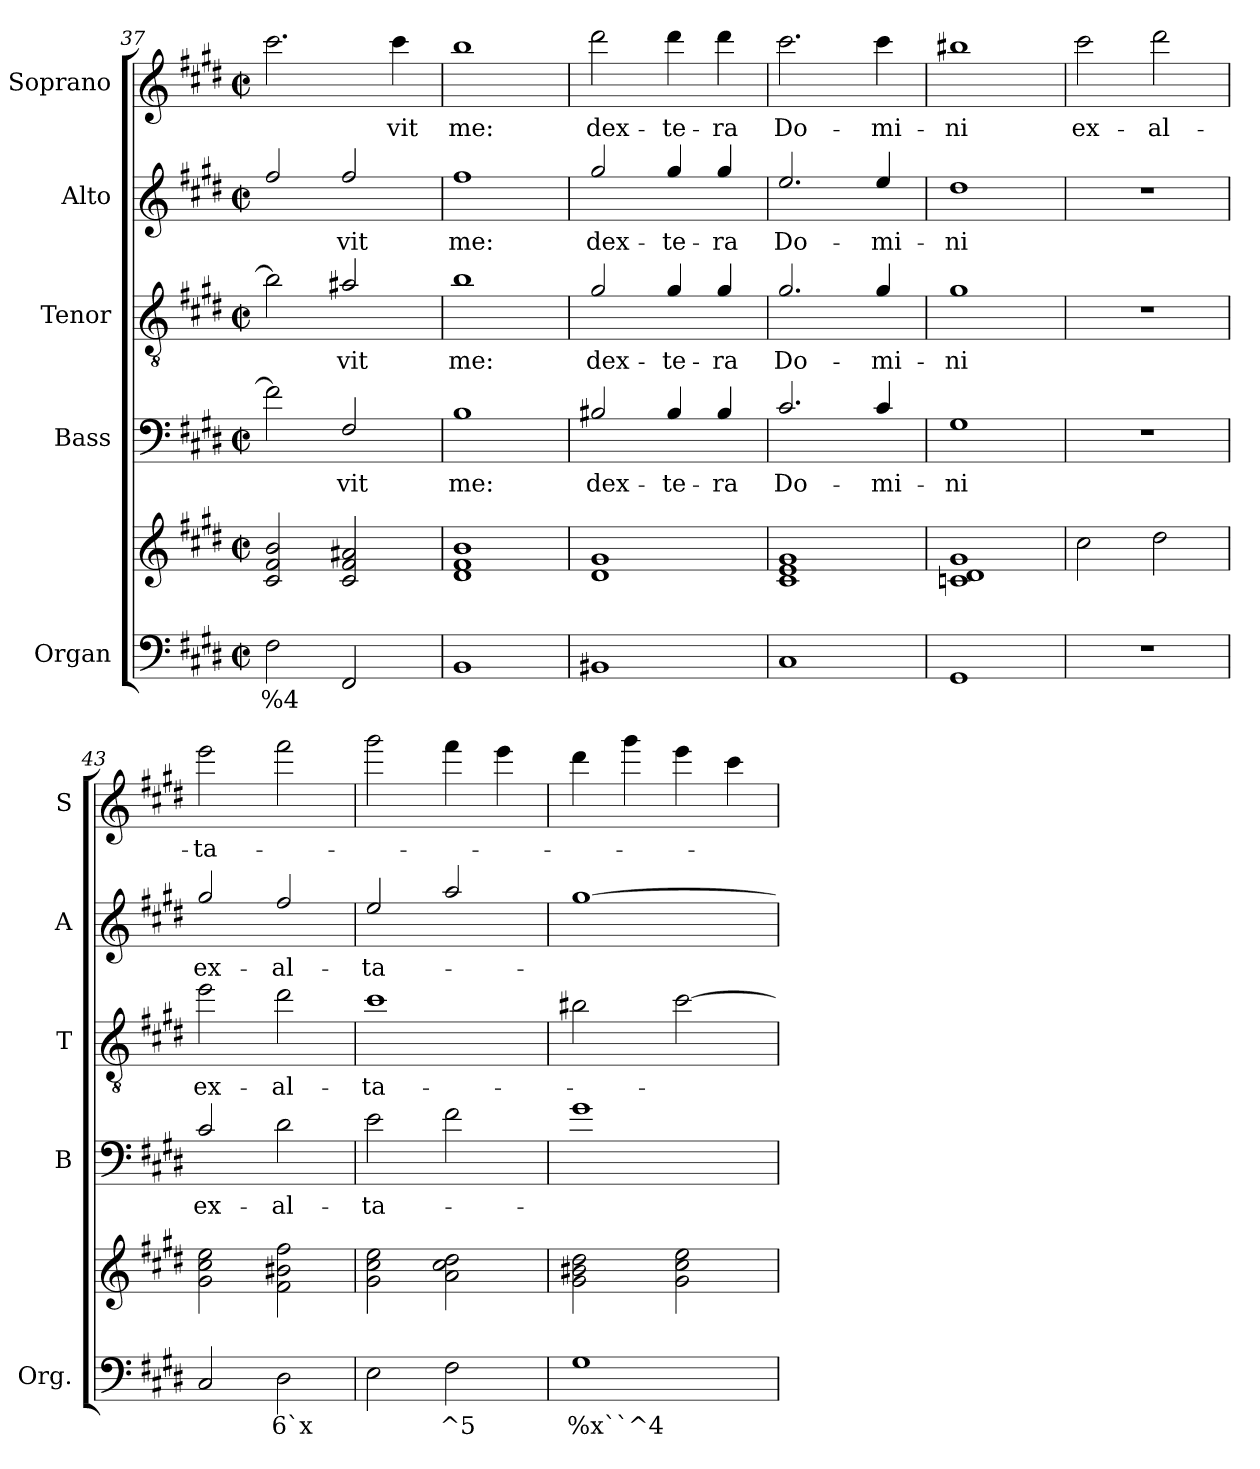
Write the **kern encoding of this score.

**kern	**text	**kern	**kern	**text	**kern	**text	**kern	**text	**kern	**text
*part5	*part5	*part5	*part4	*part4	*part3	*part3	*part2	*part2	*part1	*part1
*staff6	*staff6	*staff5	*staff4	*staff4	*staff3	*staff3	*staff2	*staff2	*staff1	*staff1
*I"Organ	*	*	*I"Bass	*	*I"Tenor	*	*I"Alto	*	*I"Soprano	*
*I'Org.	*	*	*I'B	*	*I'T	*	*I'A	*	*I'S	*
*clefF4	*	*clefG2	*clefF4	*	*clefGv2	*	*clefG2	*	*clefG2	*
*	*	*	*ITrd7c12	*	*ITrd7c12	*	*ITrd7c12	*	*ITrd7c12	*
*k[f#c#g#d#]	*	*k[f#c#g#d#]	*k[f#c#g#d#]	*	*k[f#c#g#d#]	*	*k[f#c#g#d#]	*	*k[f#c#g#d#]	*
*E:	*	*E:	*E:	*	*E:	*	*E:	*	*E:	*
*M2/2	*	*M2/2	*M2/2	*	*M2/2	*	*M2/2	*	*M2/2	*
*met(c|)	*	*met(c|)	*met(c|)	*	*met(c|)	*	*met(c|)	*	*met(c|)	*
=37	=37	=37	=37	=37	=37	=37	=37	=37	=37	=37
!	!LO:LY:b	!	!	!	!	!	!	!	!	!
2F#\	%4	2c#!/ 2f#!/ 2b!/	2F#\]	.	2B\]	.	2f#/	.	2.cc#\	.
!	!	!	!	!LO:LY:b	!	!	!	!	!	!
!	!	!	!	!	!	!LO:LY:b	!	!	!	!
!	!	!	!	!	!	!	!	!LO:LY:b	!	!
2FF#/	.	2c#!/ 2f#!/ 2a#X!/	2FF#/	-vit	2A#X/	-vit	2f#/	-vit	.	.
!	!	!	!	!	!	!	!	!	!	!LO:LY:b
.	.	.	.	.	.	.	.	.	4cc#\	-vit
=38	=38	=38	=38	=38	=38	=38	=38	=38	=38	=38
!	!	!	!	!LO:LY:b	!	!	!	!	!	!
!	!	!	!	!	!	!LO:LY:b	!	!	!	!
!	!	!	!	!	!	!	!	!LO:LY:b	!	!
!	!	!	!	!	!	!	!	!	!	!LO:LY:b
1BB	.	1d#! 1f#! 1b!	1BB	me:	1B	me:	1f#	me:	1b	me:
=39	=39	=39	=39	=39	=39	=39	=39	=39	=39	=39
!	!	!	!	!LO:LY:b	!	!	!	!	!	!
!	!	!	!	!	!	!LO:LY:b	!	!	!	!
!	!	!	!	!	!	!	!	!LO:LY:b	!	!
!	!	!	!	!	!	!	!	!	!	!LO:LY:b
1BB#X	.	1d#! 1g#!	2BB#X/	dex-	2G#/	dex-	2g#/	dex-	2dd#\	dex-
!	!	!	!	!LO:LY:b	!	!	!	!	!	!
!	!	!	!	!	!	!LO:LY:b	!	!	!	!
!	!	!	!	!	!	!	!	!LO:LY:b	!	!
!	!	!	!	!	!	!	!	!	!	!LO:LY:b
.	.	.	4BB#/	-te-	4G#/	-te-	4g#/	-te-	4dd#\	-te-
!	!	!	!	!LO:LY:b	!	!	!	!	!	!
!	!	!	!	!	!	!LO:LY:b	!	!	!	!
!	!	!	!	!	!	!	!	!LO:LY:b	!	!
!	!	!	!	!	!	!	!	!	!	!LO:LY:b
.	.	.	4BB#/	-ra	4G#/	-ra	4g#/	-ra	4dd#\	-ra
=40	=40	=40	=40	=40	=40	=40	=40	=40	=40	=40
!	!	!	!	!LO:LY:b	!	!	!	!	!	!
!	!	!	!	!	!	!LO:LY:b	!	!	!	!
!	!	!	!	!	!	!	!	!LO:LY:b	!	!
!	!	!	!	!	!	!	!	!	!	!LO:LY:b
1C#	.	1c#! 1e! 1g#!	2.C#/	Do-	2.G#/	Do-	2.e/	Do-	2.cc#\	Do-
!	!	!	!	!LO:LY:b	!	!	!	!	!	!
!	!	!	!	!	!	!LO:LY:b	!	!	!	!
!	!	!	!	!	!	!	!	!LO:LY:b	!	!
!	!	!	!	!	!	!	!	!	!	!LO:LY:b
.	.	.	4C#/	-mi-	4G#/	-mi-	4e/	-mi-	4cc#\	-mi-
=41	=41	=41	=41	=41	=41	=41	=41	=41	=41	=41
!	!	!	!	!LO:LY:b	!	!	!	!	!	!
!	!	!	!	!	!	!LO:LY:b	!	!	!	!
!	!	!	!	!	!	!	!	!LO:LY:b	!	!
!	!	!	!	!	!	!	!	!	!	!LO:LY:b
1GG#	.	1cn! 1d#! 1g#!	1GG#	-ni	1G#	-ni	1d#	-ni	1b#X	-ni
=42	=42	=42	=42	=42	=42	=42	=42	=42	=42	=42
!	!	!	!	!	!	!	!	!	!	!LO:LY:b
1r	.	2cc#!\	1r	.	1r	.	1r	.	2cc#\	ex-
!	!	!	!	!	!	!	!	!	!	!LO:LY:b
.	.	2dd#!\	.	.	.	.	.	.	2dd#\	-al-
=43	=43	=43	=43	=43	=43	=43	=43	=43	=43	=43
!	!	!	!	!LO:LY:b	!	!	!	!	!	!
!	!	!	!	!	!	!LO:LY:b	!	!	!	!
!	!	!	!	!	!	!	!	!LO:LY:b	!	!
!	!	!	!	!	!	!	!	!	!	!LO:LY:b
2C#/	.	2g#!\ 2cc#!\ 2ee!\	2C#/	ex-	2e\	ex-	2g#/	ex-	2ee\	-ta-
!	!LO:LY:b	!	!	!	!	!	!	!	!	!
!	!	!	!	!LO:LY:b	!	!	!	!	!	!
!	!	!	!	!	!	!LO:LY:b	!	!	!	!
!	!	!	!	!	!	!	!	!LO:LY:b	!	!
2D#\	6`x	2f#!\ 2b#X!\ 2ff#!\	2D#\	-al-	2d#\	-al-	2f#/	-al-	2ff#\	.
=44	=44	=44	=44	=44	=44	=44	=44	=44	=44	=44
!	!	!	!	!LO:LY:b	!	!	!	!	!	!
!	!	!	!	!	!	!LO:LY:b	!	!	!	!
!	!	!	!	!	!	!	!	!LO:LY:b	!	!
2E\	.	2g#!\ 2cc#!\ 2ee!\	2E\	-ta-	1c#	-ta-	2e/	-ta-	2gg#\	.
!	!LO:LY:b	!	!	!	!	!	!	!	!	!
2F#\	^5	2a!\ 2cc#!\ 2dd#!\	2F#\	.	.	.	2a/	.	4ff#\	.
.	.	.	.	.	.	.	.	.	4ee\	.
!!LO:LB:g=z
=45	=45	=45	=45	=45	=45	=45	=45	=45	=45	=45
!	!LO:LY:b	!	!	!	!	!	!	!	!	!
1G#	%x``^4	2g#!\ 2b#X!\ 2dd#!\	1G#	.	2B#X\	.	[1g#	.	4dd#\	.
.	.	.	.	.	.	.	.	.	4gg#\	.
.	.	2g#!\ 2cc#!\ 2ee!\	.	.	[2c#\	.	.	.	4ee\	.
.	.	.	.	.	.	.	.	.	4cc#\	.
=	=	=	=	=	=	=	=	=	=	=
*-	*-	*-	*-	*-	*-	*-	*-	*-	*-	*-
